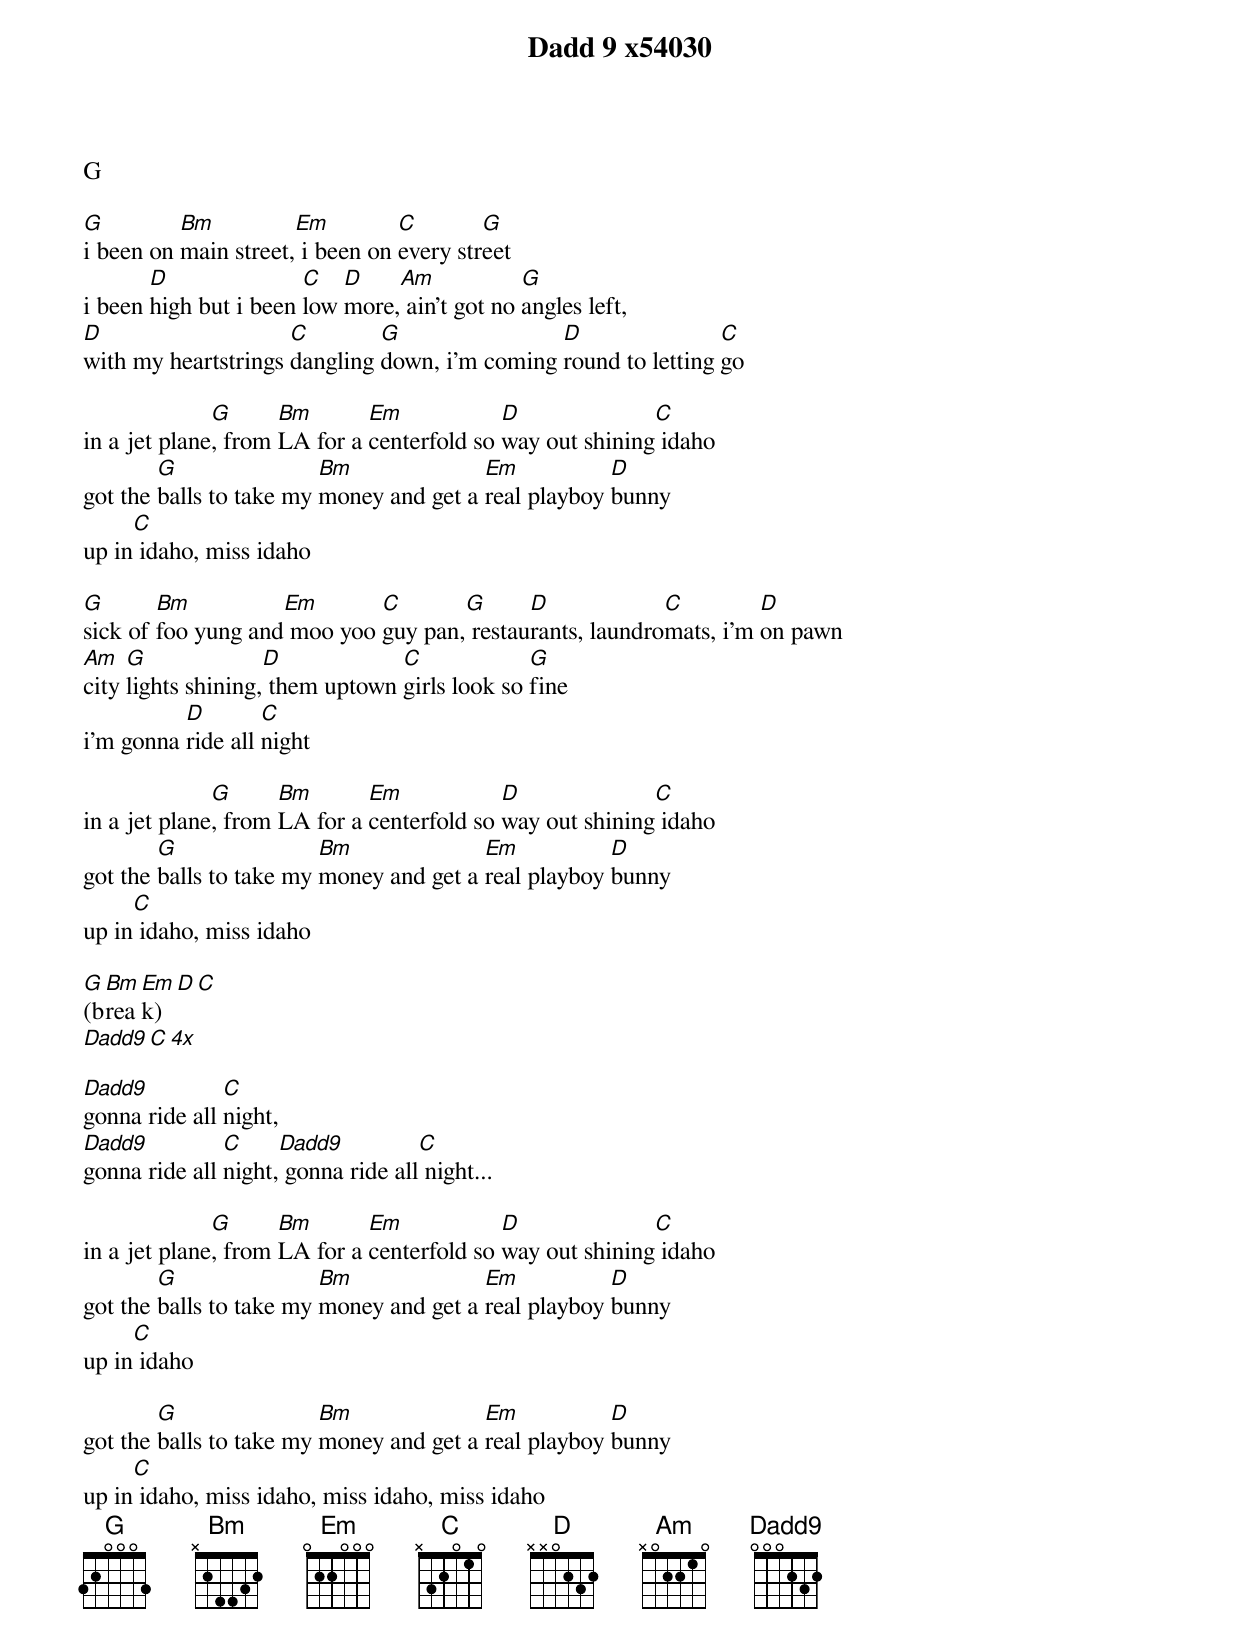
Dadd 9 x54030

G

G         Bm          Em         C        G
i been on main street, i been on every street
       D               C   D    Am            G
i been high but i been low more, ain't got no angles left,
D                    C        G                D                C
with my heartstrings dangling down, i'm coming round to letting go

              G      Bm       Em            D              C
in a jet plane, from LA for a centerfold so way out shining idaho
        G                Bm              Em           D
got the balls to take my money and get a real playboy bunny
     C
up in idaho, miss idaho

G       Bm          Em       C       G      D             C         D
sick of foo yung and moo yoo guy pan, restaurants, laundromats, i'm on pawn
Am   G              D            C             G
city lights shining, them uptown girls look so fine
          D        C
i'm gonna ride all night

              G      Bm       Em            D              C
in a jet plane, from LA for a centerfold so way out shining idaho
        G                Bm              Em           D
got the balls to take my money and get a real playboy bunny
     C
up in idaho, miss idaho

G Bm Em D C
(break)
Dadd9  C  4x

Dadd9          C
gonna ride all night,
Dadd9          C     Dadd9          C
gonna ride all night, gonna ride all night...

              G      Bm       Em            D              C
in a jet plane, from LA for a centerfold so way out shining idaho
        G                Bm              Em           D
got the balls to take my money and get a real playboy bunny
     C
up in idaho

        G                Bm              Em           D
got the balls to take my money and get a real playboy bunny
     C
up in idaho, miss idaho, miss idaho, miss idaho
